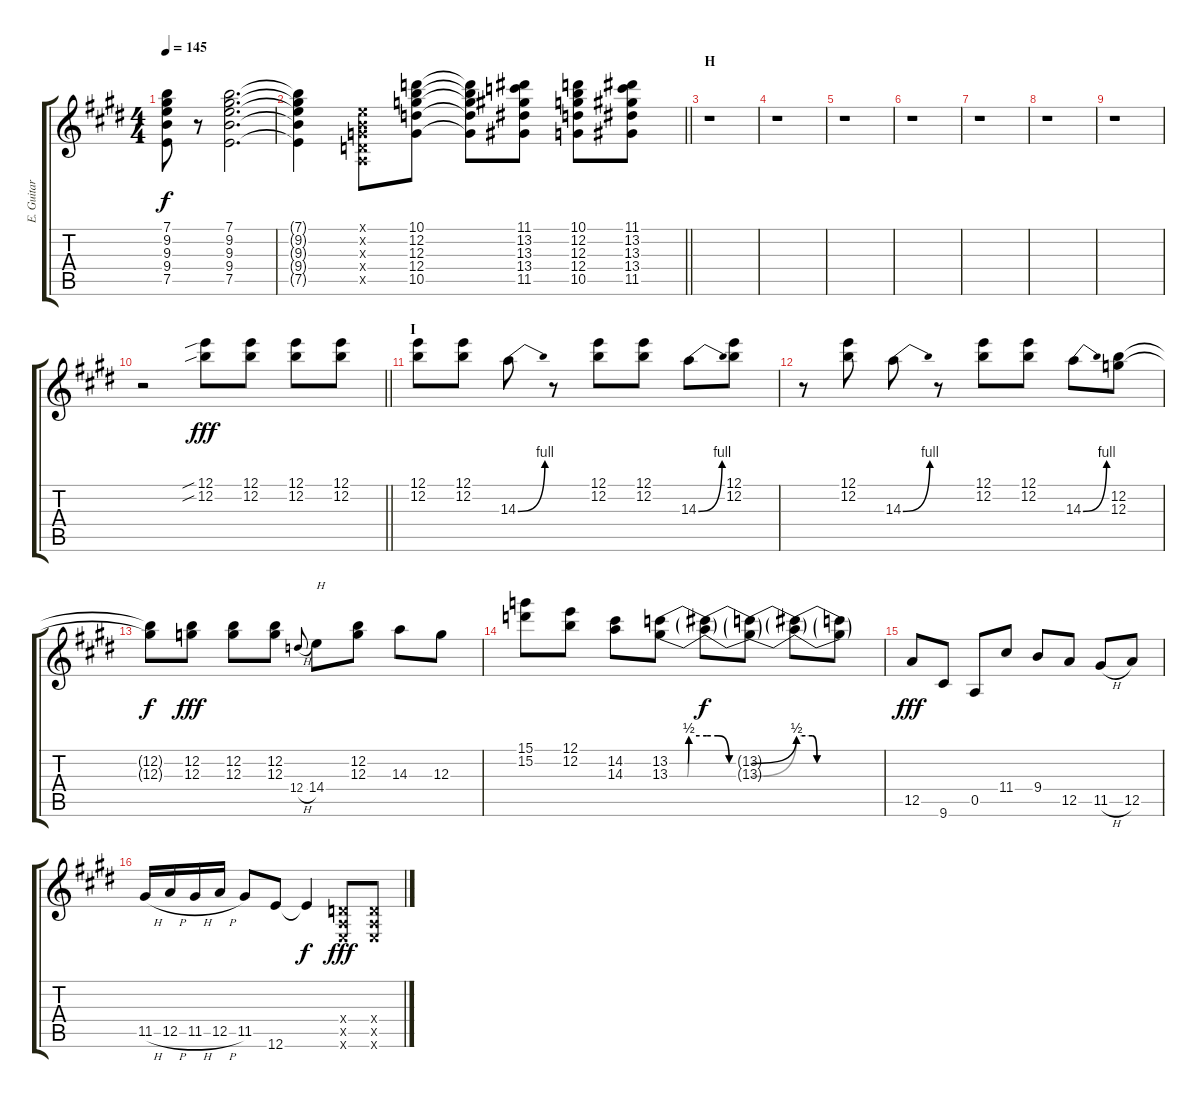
\track ("E. Guitar II" "E. Guitar ") {instrument overdrivenguitar}
\staff {score tabs}
\tuning (E4 B3 G3 D3 A2 E2) {hide}
\ts (4 4)
\tempo 145
\clef g2
\ks e
(7.1 9.2 9.3 9.4 7.5).8{dy f} r.8 (7.1 9.2 9.3 9.4 7.5).2{d} |
\barLineRight lightlight
(7.1{t} 9.2{t} 9.3{t} 9.4{t} 7.5{t}).4 (0.1{x} 0.2{x} 0.3{x} 0.4{x} 0.5{x}).8 (10.1 12.2 12.3 12.4 10.5).8 (10.1{t} 12.2{t} 12.3{t} 12.4{t} 10.5{t}).8 (11.1 13.2 13.3 13.4 11.5).8 (10.1 12.2 12.3 12.4 10.5).8 (11.1 13.2 13.3 13.4 11.5).8 |
\section ("" "H")
r.1 |
r.1 |
r.1 |
r.1 |
r.1 |
r.1 |
r.1 |
\barLineRight lightlight
r.2 (12.1{sib} 12.2{sib}).8{dy fff} (12.1 12.2).8 (12.1 12.2).8 (12.1 12.2).8 |
\section ("" "I")
(12.1 12.2).8 (12.1 12.2).8 14.3{be (bend 0 0 60 4)}.8 r.8 (12.1 12.2).8 (12.1 12.2).8 14.3{be (bend 0 0 60 4)}.8 (12.1 12.2).8 |
r.8 (12.1 12.2).8 14.3{be (bend 0 0 60 4)}.8 r.8 (12.1 12.2).8 (12.1 12.2).8 14.3{be (bend 0 0 60 4)}.8 (12.2 12.3).8 |
(12.2{t} 12.3{t}).8{dy f} (12.2 12.3).8{dy fff} (12.2 12.3).8 (12.2 12.3).8 12.4{h}.8{gr onbeat} 14.4.8{txt "H"} (12.2 12.3).8 14.3.8 12.3.8 |
(15.1 15.2).8 (12.1 12.2).8 (14.2 14.3).8 (13.2{be (custom 0 0 29 0 31 2 60 2)} 13.3{be (custom 0 0 28 0 31 2 60 2)}).8 (13.2{be (custom 0 2 15 2 30 0 60 0) t} 13.3{be (custom 0 2 15 2 30 0 60 0) t}).8{dy f} (13.2{be (bend 0 0 60 2) t} 13.3{be (bend 0 0 60 2) t}).8 (13.2{be (custom 0 2 11 2 14 0 18 0 30 0 60 0) t} 13.3{be (custom 0 2 10 2 14 0 30 0 60 0) t}).8 (13.2{t} 13.3{t}).8 |
12.5.8{dy fff} 9.6.8 0.5.8 11.4.8 9.4.8 12.5.8 11.5{h}.8 12.5.8 |
11.5{h}.16 12.5{h}.16 11.5{h}.16 12.5{h}.16 11.5.8 12.6.8 12.6{t}.4{dy f} (0.4{x} 0.5{x} 0.6{x}).8{dy fff} (0.4{x} 0.5{x} 0.6{x}).8
